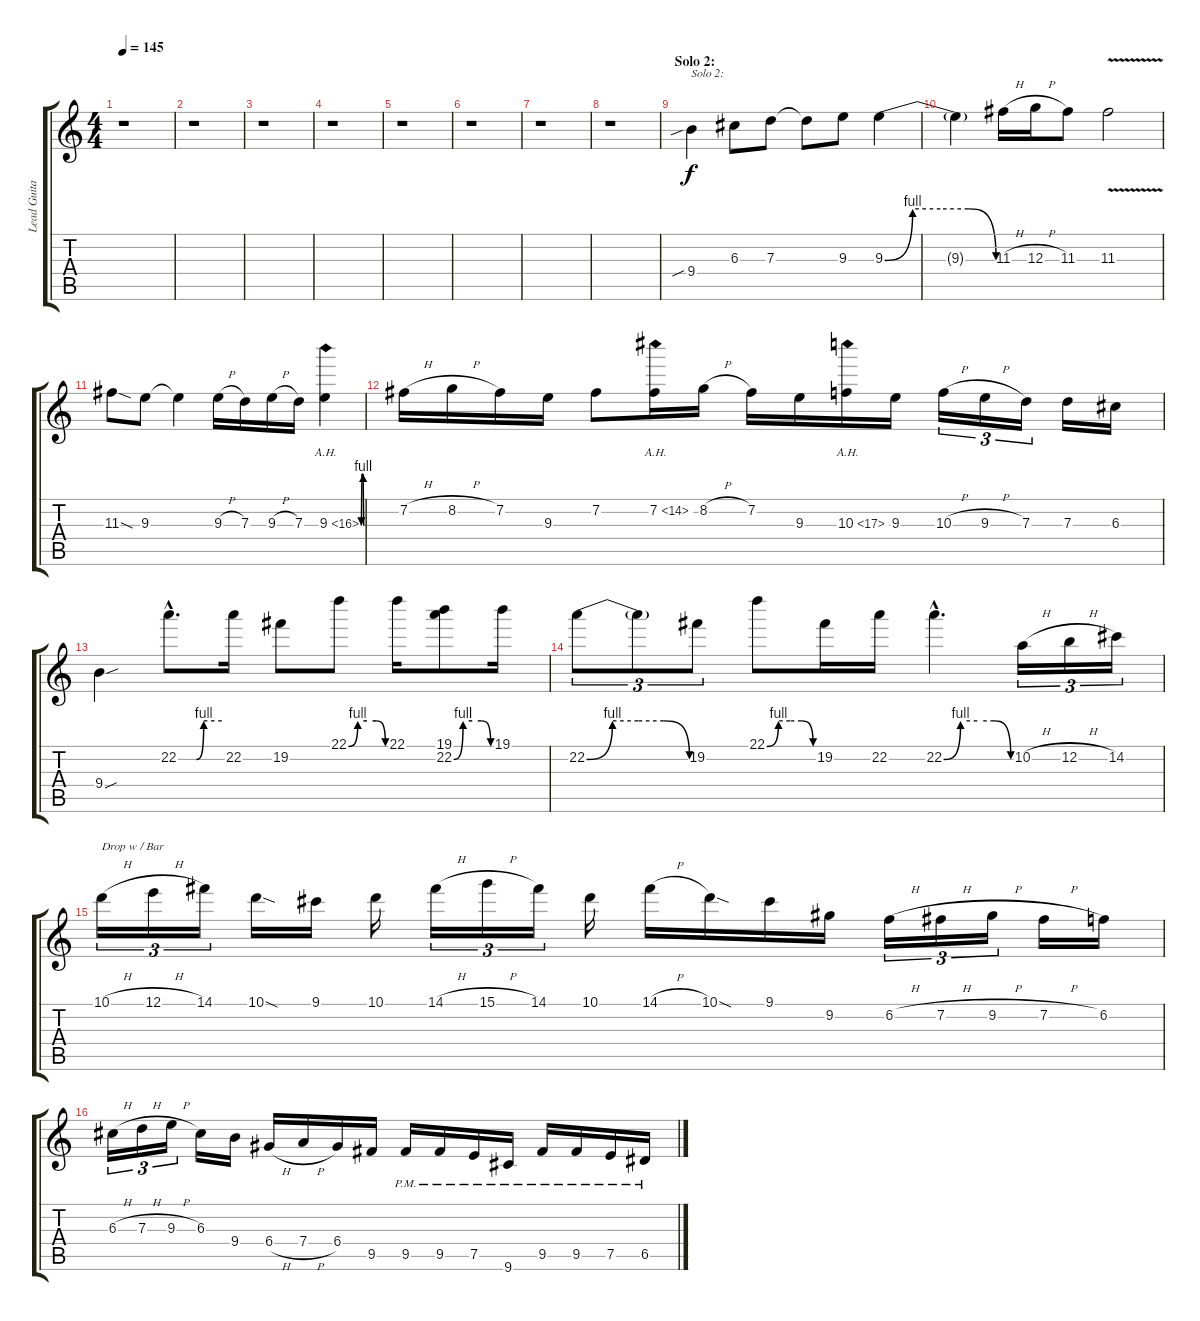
\track ("Lead Guitar 2" "Lead Guita") {instrument distortionguitar}
\staff {score tabs}
\tuning (E4 B3 G3 D3 A2 E2) {hide}
\ts (4 4)
\tempo 145
\clef g2
\ks c
r.1{dy f} |
r.1 |
r.1 |
r.1 |
r.1 |
r.1 |
r.1 |
r.1 |
\section ("" "Solo 2:")
9.4{sib}.4{txt "Solo 2:"} 6.3.8 7.3.8 7.3{t}.8 9.3.8 9.3{be (custom 0 0 15 4 30 4 45 4 60 0)}.4 |
9.3{t}.4 11.3{h}.16 12.3{h}.16 11.3.8 11.3{v}.2 |
11.3{sod}.8 9.3.8 9.3{t}.4 9.3{h}.16 7.3.16 9.3{h}.16 7.3.16 9.3{be (custom 0 0 15 4 30 4 45 4 60 0) ah 7}.4 |
7.2{h}.16 8.2{h}.16 7.2.16 9.3.16 7.2.8 7.2{ah 7}.16 8.2{h}.16 7.2.16 9.3.16 10.3{ah 7}.16 9.3.16 10.3{h}.16{tu (3 2)} 9.3{h}.16{tu (3 2)} 7.3.16{tu (3 2)} 7.3.16 6.3.16 |
9.4{sou}.4 22.2{be (custom 0 0 25 0 35 4 60 4) hac}.8{d} 22.2.16 19.2.8 22.1{be (custom 0 0 15 4 30 4 45 4 60 0)}.8 22.1.16 (19.1 22.2{be (custom 0 0 15 4 30 4 45 4 60 0)}).8 19.1.16 |
22.2{be (custom 0 0 15 4 30 4 45 4 60 0)}.8{tu (3 2)} 22.2{t}.8{tu (3 2)} 19.2.8{tu (3 2)} 22.1{be (custom 0 0 15 4 30 4 45 4 60 0)}.8 19.2.16 22.2.16 22.2{be (custom 0 0 15 4 30 4 45 4 60 0) hac}.4{d} 10.2{h}.16{tu (3 2)} 12.2{h}.16{tu (3 2)} 14.2.16{tu (3 2)} |
10.1{h}.16{tu (3 2) txt "Drop w / Bar"} 12.1{h}.16{tu (3 2)} 14.1.16{tu (3 2)} 10.1{sod}.16 9.1.16 10.1.16 14.1{h}.16{tu (3 2)} 15.1{h}.16{tu (3 2)} 14.1.16{tu (3 2)} 10.1.16 14.1{h}.16 10.1{sod}.16 9.1.16 9.2.16 6.2{h}.16{tu (3 2)} 7.2{h}.16{tu (3 2)} 9.2{h}.16{tu (3 2)} 7.2{h}.16 6.2.16 |
6.3{h}.16{tu (3 2)} 7.3{h}.16{tu (3 2)} 9.3{h}.16{tu (3 2)} 6.3.16 9.4.16 6.4{h}.16 7.4{h}.16 6.4.16 9.5.16 9.5{pm}.16 9.5{pm}.16 7.5{pm}.16 9.6{pm}.16 9.5{pm}.16 9.5{pm}.16 7.5{pm}.16 6.5{pm}.16
